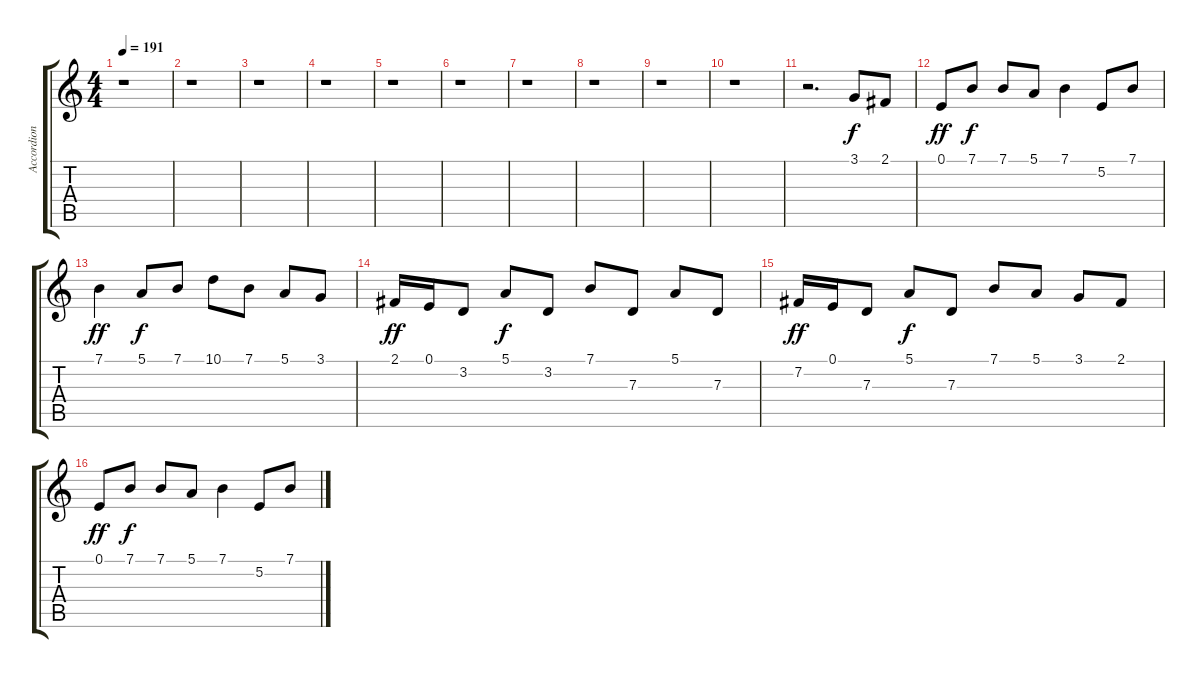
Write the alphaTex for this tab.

\track ("Accordion 1" "Accordion ") {instrument tangoaccordion}
\staff {score tabs}
\tuning (E4 B3 G3 D3 A2 E2) {hide}
\ts (4 4)
\tempo 191
\clef g2
\ks c
r.1{dy f instrument tangoaccordion} |
r.1 |
r.1 |
r.1 |
r.1 |
r.1 |
r.1 |
r.1 |
r.1 |
r.1 |
r.2{d} 3.1.8 2.1.8 |
0.1.8{dy ff} 7.1.8{dy f} 7.1.8 5.1.8 7.1.4 5.2.8 7.1.8 |
7.1.4{dy ff} 5.1.8{dy f} 7.1.8 10.1.8 7.1.8 5.1.8 3.1.8 |
2.1.16{dy ff} 0.1.16 3.2.8 5.1.8{dy f} 3.2.8 7.1.8 7.3.8 5.1.8 7.3.8 |
7.2.16{dy ff} 0.1.16 7.3.8 5.1.8{dy f} 7.3.8 7.1.8 5.1.8 3.1.8 2.1.8 |
0.1.8{dy ff} 7.1.8{dy f} 7.1.8 5.1.8 7.1.4 5.2.8 7.1.8
